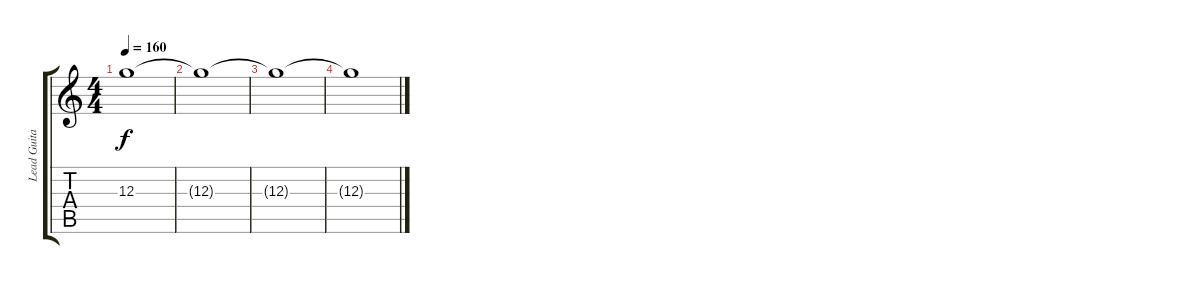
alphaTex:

\track ("Lead Guitar" "Lead Guita") {instrument distortionguitar}
\staff {score tabs}
\tuning (E4 B3 G3 D3 A2 E2) {hide}
\ts (4 4)
\tempo 160
\clef g2
\ks c
12.3.1{dy f} |
12.3{t}.1 |
12.3{t}.1 |
12.3{t}.1
